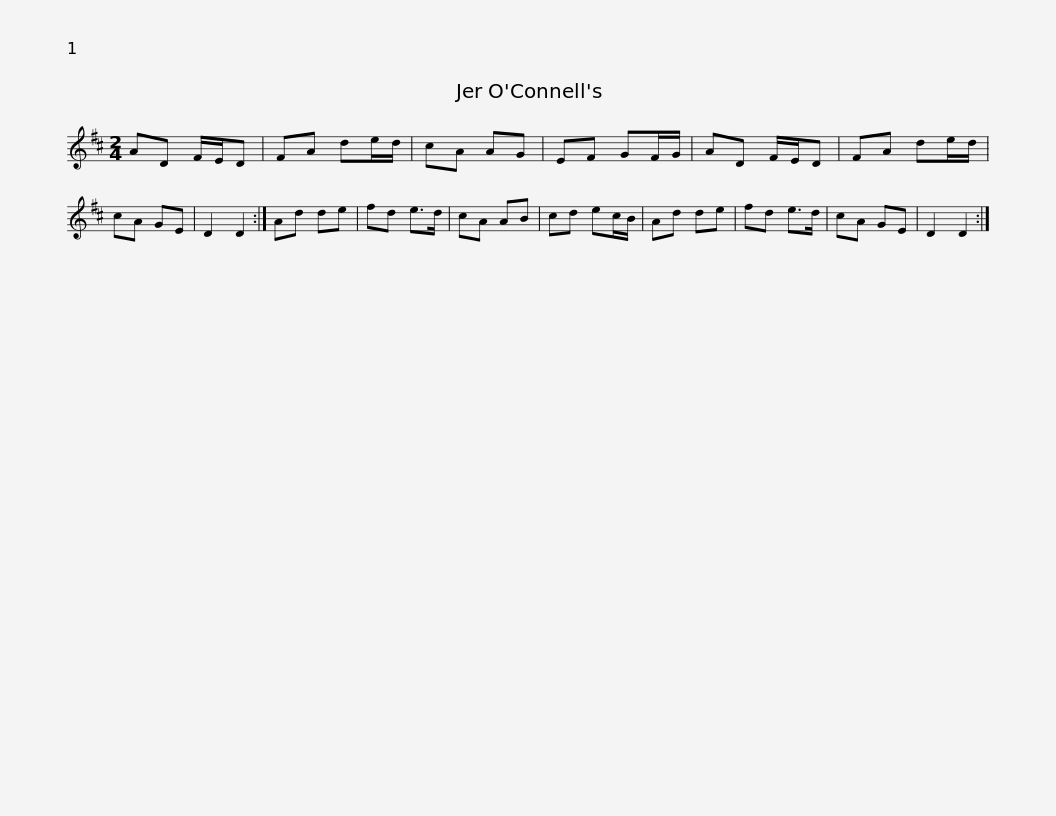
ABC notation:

X:1
L:1/8
M:2/4
I:linebreak $
K:D
V:1 treble
V:1
 AD F/E/D | FA de/d/ | cA AG | EF GF/G/ | AD F/E/D | %5
 FA de/d/ | cA GE | D2 D2 :| Ad de | fd e>d |$ %10
 cA AB | cd ec/B/ | Ad de | fd e>d | cA GE | %15
 D2 D2 :| %16
